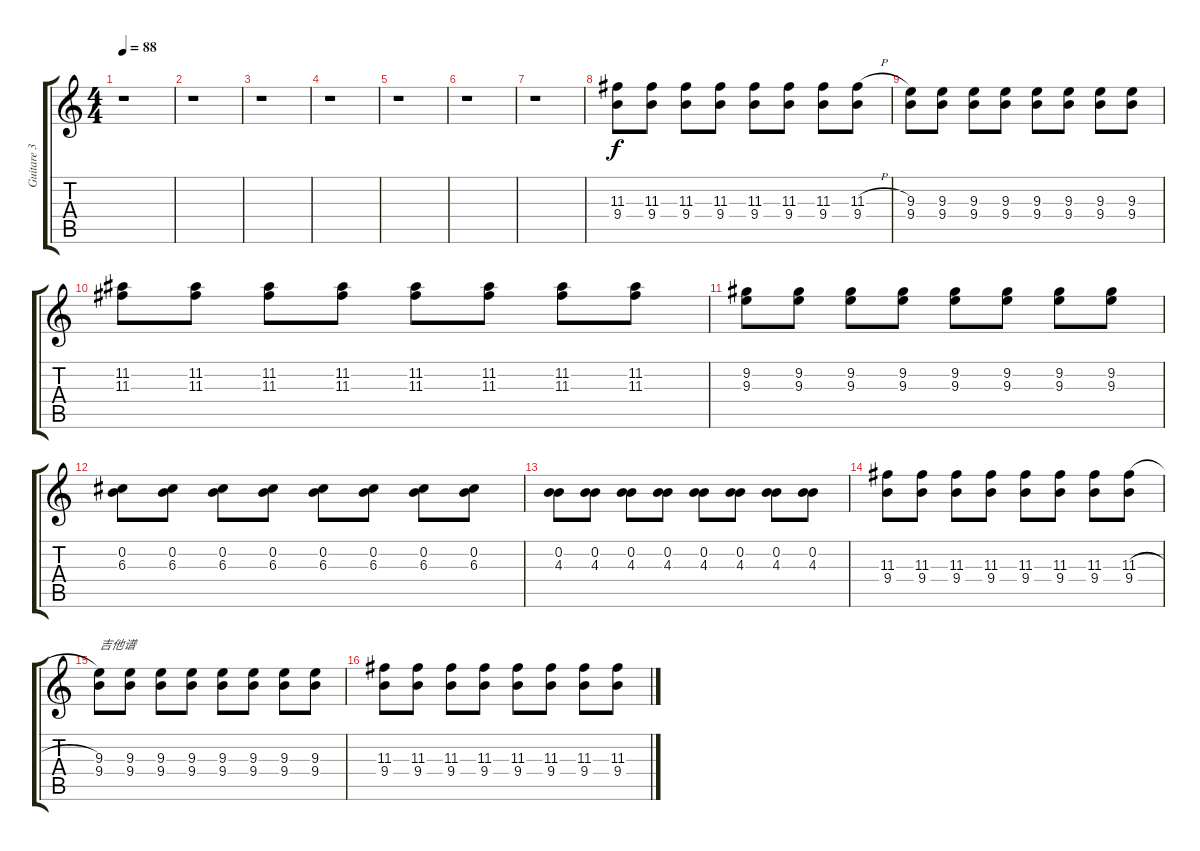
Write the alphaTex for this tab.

\track ("Guitare 3" "Guitare 3") {instrument distortionguitar}
\staff {score tabs}
\tuning (E4 B3 G3 D3 A2 E2) {hide}
\ts (4 4)
\tempo 88
\clef g2
\ks c
r.1{dy f} |
r.1 |
r.1 |
r.1 |
r.1 |
r.1 |
r.1 |
(11.3 9.4).8 (11.3 9.4).8 (11.3 9.4).8 (11.3 9.4).8 (11.3 9.4).8 (11.3 9.4).8 (11.3 9.4).8 (11.3{h} 9.4).8 |
(9.3 9.4).8 (9.3 9.4).8 (9.3 9.4).8 (9.3 9.4).8 (9.3 9.4).8 (9.3 9.4).8 (9.3 9.4).8 (9.3 9.4).8 |
(11.2 11.3).8 (11.2 11.3).8 (11.2 11.3).8 (11.2 11.3).8 (11.2 11.3).8 (11.2 11.3).8 (11.2 11.3).8 (11.2 11.3).8 |
(9.2 9.3).8 (9.2 9.3).8 (9.2 9.3).8 (9.2 9.3).8 (9.2 9.3).8 (9.2 9.3).8 (9.2 9.3).8 (9.2 9.3).8 |
(0.2 6.3).8 (0.2 6.3).8 (0.2 6.3).8 (0.2 6.3).8 (0.2 6.3).8 (0.2 6.3).8 (0.2 6.3).8 (0.2 6.3).8 |
(0.2 4.3).8 (0.2 4.3).8 (0.2 4.3).8 (0.2 4.3).8 (0.2 4.3).8 (0.2 4.3).8 (0.2 4.3).8 (0.2 4.3).8 |
(11.3 9.4).8 (11.3 9.4).8 (11.3 9.4).8 (11.3 9.4).8 (11.3 9.4).8 (11.3 9.4).8 (11.3 9.4).8 (11.3{h} 9.4).8 |
(9.3 9.4).8{txt "吉他谱"} (9.3 9.4).8 (9.3 9.4).8 (9.3 9.4).8 (9.3 9.4).8 (9.3 9.4).8 (9.3 9.4).8 (9.3 9.4).8 |
(11.3 9.4).8 (11.3 9.4).8 (11.3 9.4).8 (11.3 9.4).8 (11.3 9.4).8 (11.3 9.4).8 (11.3 9.4).8 (11.3{h} 9.4).8
